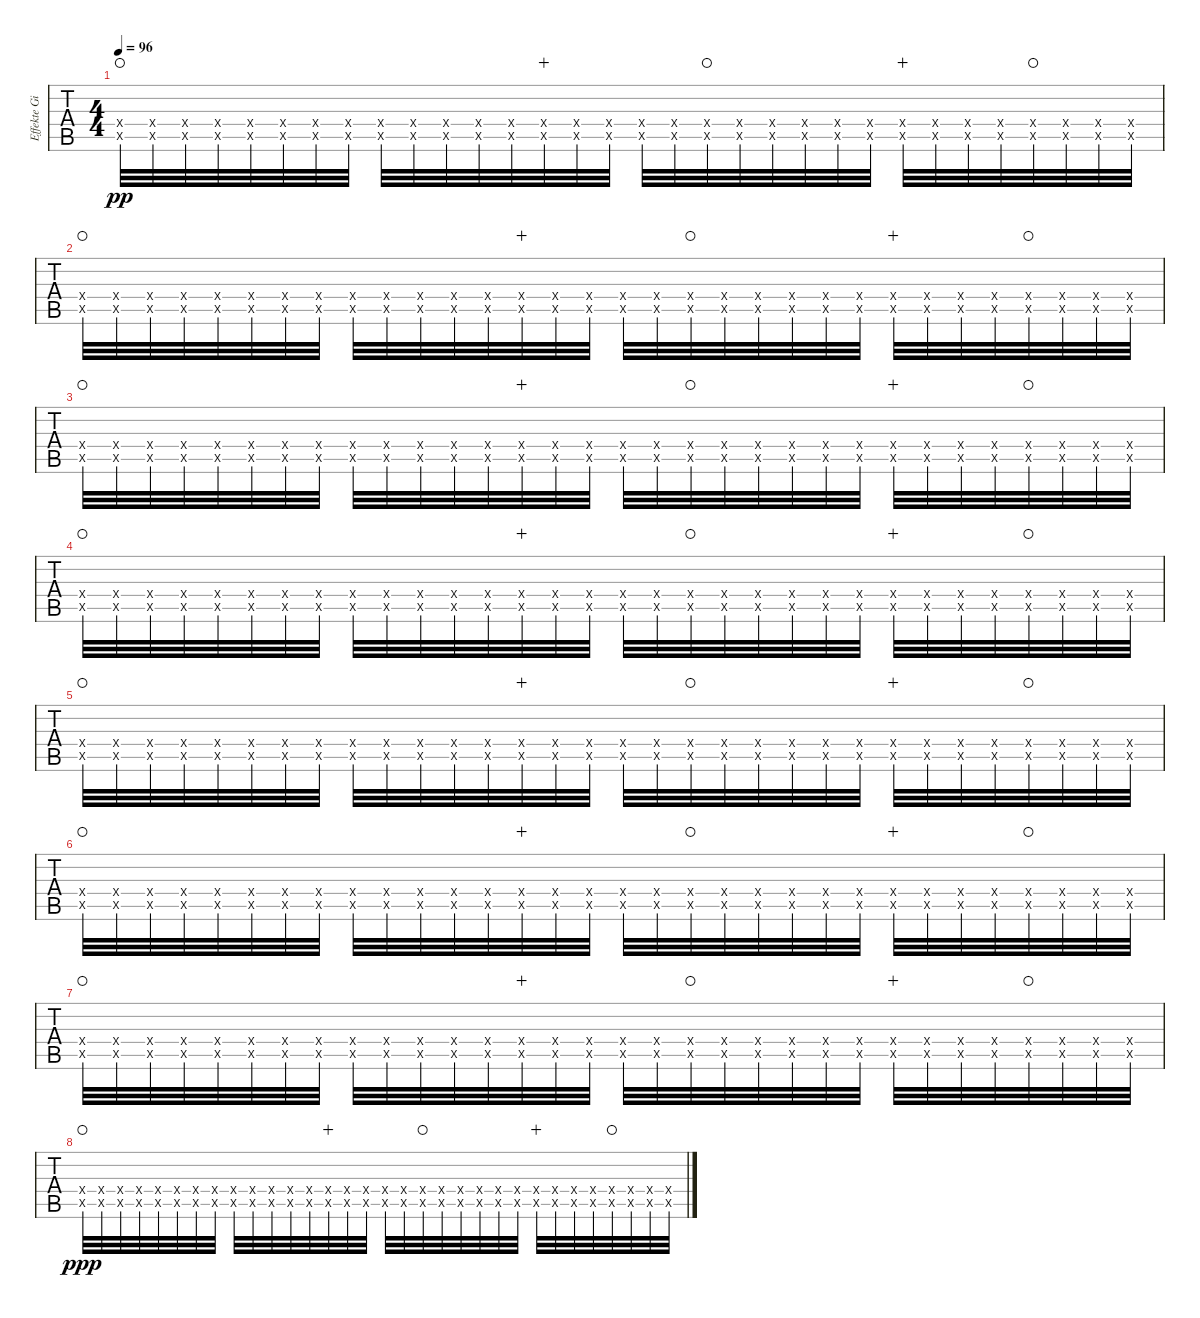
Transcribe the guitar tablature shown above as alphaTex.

\track ("Effekte Git" "Effekte Gi") {instrument overdrivenguitar}
\staff {tabs}
\tuning (E4 B3 G3 D3 A2 E2) {hide}
\ts (4 4)
\tempo 96
\clef g2
\ks c
(0.4{x} 0.5{x}).32{dy pp waho} (0.4{x} 0.5{x}).32 (0.4{x} 0.5{x}).32 (0.4{x} 0.5{x}).32 (0.4{x} 0.5{x}).32 (0.4{x} 0.5{x}).32 (0.4{x} 0.5{x}).32 (0.4{x} 0.5{x}).32 (0.4{x} 0.5{x}).32 (0.4{x} 0.5{x}).32 (0.4{x} 0.5{x}).32 (0.4{x} 0.5{x}).32 (0.4{x} 0.5{x}).32 (0.4{x} 0.5{x}).32{wahc} (0.4{x} 0.5{x}).32 (0.4{x} 0.5{x}).32 (0.4{x} 0.5{x}).32 (0.4{x} 0.5{x}).32 (0.4{x} 0.5{x}).32{waho} (0.4{x} 0.5{x}).32 (0.4{x} 0.5{x}).32 (0.4{x} 0.5{x}).32 (0.4{x} 0.5{x}).32 (0.4{x} 0.5{x}).32 (0.4{x} 0.5{x}).32{wahc} (0.4{x} 0.5{x}).32 (0.4{x} 0.5{x}).32 (0.4{x} 0.5{x}).32 (0.4{x} 0.5{x}).32{waho} (0.4{x} 0.5{x}).32 (0.4{x} 0.5{x}).32 (0.4{x} 0.5{x}).32 |
(0.4{x} 0.5{x}).32{waho} (0.4{x} 0.5{x}).32 (0.4{x} 0.5{x}).32 (0.4{x} 0.5{x}).32 (0.4{x} 0.5{x}).32 (0.4{x} 0.5{x}).32 (0.4{x} 0.5{x}).32 (0.4{x} 0.5{x}).32 (0.4{x} 0.5{x}).32 (0.4{x} 0.5{x}).32 (0.4{x} 0.5{x}).32 (0.4{x} 0.5{x}).32 (0.4{x} 0.5{x}).32 (0.4{x} 0.5{x}).32{wahc} (0.4{x} 0.5{x}).32 (0.4{x} 0.5{x}).32 (0.4{x} 0.5{x}).32 (0.4{x} 0.5{x}).32 (0.4{x} 0.5{x}).32{waho} (0.4{x} 0.5{x}).32 (0.4{x} 0.5{x}).32 (0.4{x} 0.5{x}).32 (0.4{x} 0.5{x}).32 (0.4{x} 0.5{x}).32 (0.4{x} 0.5{x}).32{wahc} (0.4{x} 0.5{x}).32 (0.4{x} 0.5{x}).32 (0.4{x} 0.5{x}).32 (0.4{x} 0.5{x}).32{waho} (0.4{x} 0.5{x}).32 (0.4{x} 0.5{x}).32 (0.4{x} 0.5{x}).32 |
(0.4{x} 0.5{x}).32{waho} (0.4{x} 0.5{x}).32 (0.4{x} 0.5{x}).32 (0.4{x} 0.5{x}).32 (0.4{x} 0.5{x}).32 (0.4{x} 0.5{x}).32 (0.4{x} 0.5{x}).32 (0.4{x} 0.5{x}).32 (0.4{x} 0.5{x}).32 (0.4{x} 0.5{x}).32 (0.4{x} 0.5{x}).32 (0.4{x} 0.5{x}).32 (0.4{x} 0.5{x}).32 (0.4{x} 0.5{x}).32{wahc} (0.4{x} 0.5{x}).32 (0.4{x} 0.5{x}).32 (0.4{x} 0.5{x}).32 (0.4{x} 0.5{x}).32 (0.4{x} 0.5{x}).32{waho} (0.4{x} 0.5{x}).32 (0.4{x} 0.5{x}).32 (0.4{x} 0.5{x}).32 (0.4{x} 0.5{x}).32 (0.4{x} 0.5{x}).32 (0.4{x} 0.5{x}).32{wahc} (0.4{x} 0.5{x}).32 (0.4{x} 0.5{x}).32 (0.4{x} 0.5{x}).32 (0.4{x} 0.5{x}).32{waho} (0.4{x} 0.5{x}).32 (0.4{x} 0.5{x}).32 (0.4{x} 0.5{x}).32 |
(0.4{x} 0.5{x}).32{waho} (0.4{x} 0.5{x}).32 (0.4{x} 0.5{x}).32 (0.4{x} 0.5{x}).32 (0.4{x} 0.5{x}).32 (0.4{x} 0.5{x}).32 (0.4{x} 0.5{x}).32 (0.4{x} 0.5{x}).32 (0.4{x} 0.5{x}).32 (0.4{x} 0.5{x}).32 (0.4{x} 0.5{x}).32 (0.4{x} 0.5{x}).32 (0.4{x} 0.5{x}).32 (0.4{x} 0.5{x}).32{wahc} (0.4{x} 0.5{x}).32 (0.4{x} 0.5{x}).32 (0.4{x} 0.5{x}).32 (0.4{x} 0.5{x}).32 (0.4{x} 0.5{x}).32{waho} (0.4{x} 0.5{x}).32 (0.4{x} 0.5{x}).32 (0.4{x} 0.5{x}).32 (0.4{x} 0.5{x}).32 (0.4{x} 0.5{x}).32 (0.4{x} 0.5{x}).32{wahc} (0.4{x} 0.5{x}).32 (0.4{x} 0.5{x}).32 (0.4{x} 0.5{x}).32 (0.4{x} 0.5{x}).32{waho} (0.4{x} 0.5{x}).32 (0.4{x} 0.5{x}).32 (0.4{x} 0.5{x}).32 |
(0.4{x} 0.5{x}).32{waho} (0.4{x} 0.5{x}).32 (0.4{x} 0.5{x}).32 (0.4{x} 0.5{x}).32 (0.4{x} 0.5{x}).32 (0.4{x} 0.5{x}).32 (0.4{x} 0.5{x}).32 (0.4{x} 0.5{x}).32 (0.4{x} 0.5{x}).32 (0.4{x} 0.5{x}).32 (0.4{x} 0.5{x}).32 (0.4{x} 0.5{x}).32 (0.4{x} 0.5{x}).32 (0.4{x} 0.5{x}).32{wahc} (0.4{x} 0.5{x}).32 (0.4{x} 0.5{x}).32 (0.4{x} 0.5{x}).32 (0.4{x} 0.5{x}).32 (0.4{x} 0.5{x}).32{waho} (0.4{x} 0.5{x}).32 (0.4{x} 0.5{x}).32 (0.4{x} 0.5{x}).32 (0.4{x} 0.5{x}).32 (0.4{x} 0.5{x}).32 (0.4{x} 0.5{x}).32{wahc} (0.4{x} 0.5{x}).32 (0.4{x} 0.5{x}).32 (0.4{x} 0.5{x}).32 (0.4{x} 0.5{x}).32{waho} (0.4{x} 0.5{x}).32 (0.4{x} 0.5{x}).32 (0.4{x} 0.5{x}).32 |
(0.4{x} 0.5{x}).32{waho} (0.4{x} 0.5{x}).32 (0.4{x} 0.5{x}).32 (0.4{x} 0.5{x}).32 (0.4{x} 0.5{x}).32 (0.4{x} 0.5{x}).32 (0.4{x} 0.5{x}).32 (0.4{x} 0.5{x}).32 (0.4{x} 0.5{x}).32 (0.4{x} 0.5{x}).32 (0.4{x} 0.5{x}).32 (0.4{x} 0.5{x}).32 (0.4{x} 0.5{x}).32 (0.4{x} 0.5{x}).32{wahc} (0.4{x} 0.5{x}).32 (0.4{x} 0.5{x}).32 (0.4{x} 0.5{x}).32 (0.4{x} 0.5{x}).32 (0.4{x} 0.5{x}).32{waho} (0.4{x} 0.5{x}).32 (0.4{x} 0.5{x}).32 (0.4{x} 0.5{x}).32 (0.4{x} 0.5{x}).32 (0.4{x} 0.5{x}).32 (0.4{x} 0.5{x}).32{wahc} (0.4{x} 0.5{x}).32 (0.4{x} 0.5{x}).32 (0.4{x} 0.5{x}).32 (0.4{x} 0.5{x}).32{waho} (0.4{x} 0.5{x}).32 (0.4{x} 0.5{x}).32 (0.4{x} 0.5{x}).32 |
(0.4{x} 0.5{x}).32{waho} (0.4{x} 0.5{x}).32 (0.4{x} 0.5{x}).32 (0.4{x} 0.5{x}).32 (0.4{x} 0.5{x}).32 (0.4{x} 0.5{x}).32 (0.4{x} 0.5{x}).32 (0.4{x} 0.5{x}).32 (0.4{x} 0.5{x}).32 (0.4{x} 0.5{x}).32 (0.4{x} 0.5{x}).32 (0.4{x} 0.5{x}).32 (0.4{x} 0.5{x}).32 (0.4{x} 0.5{x}).32{wahc} (0.4{x} 0.5{x}).32 (0.4{x} 0.5{x}).32 (0.4{x} 0.5{x}).32 (0.4{x} 0.5{x}).32 (0.4{x} 0.5{x}).32{waho} (0.4{x} 0.5{x}).32 (0.4{x} 0.5{x}).32 (0.4{x} 0.5{x}).32 (0.4{x} 0.5{x}).32 (0.4{x} 0.5{x}).32 (0.4{x} 0.5{x}).32{wahc} (0.4{x} 0.5{x}).32 (0.4{x} 0.5{x}).32 (0.4{x} 0.5{x}).32 (0.4{x} 0.5{x}).32{waho} (0.4{x} 0.5{x}).32 (0.4{x} 0.5{x}).32 (0.4{x} 0.5{x}).32 |
(0.4{x} 0.5{x}).32{dy ppp waho} (0.4{x} 0.5{x}).32 (0.4{x} 0.5{x}).32 (0.4{x} 0.5{x}).32 (0.4{x} 0.5{x}).32 (0.4{x} 0.5{x}).32 (0.4{x} 0.5{x}).32 (0.4{x} 0.5{x}).32 (0.4{x} 0.5{x}).32 (0.4{x} 0.5{x}).32 (0.4{x} 0.5{x}).32 (0.4{x} 0.5{x}).32 (0.4{x} 0.5{x}).32 (0.4{x} 0.5{x}).32{wahc} (0.4{x} 0.5{x}).32 (0.4{x} 0.5{x}).32 (0.4{x} 0.5{x}).32 (0.4{x} 0.5{x}).32 (0.4{x} 0.5{x}).32{waho} (0.4{x} 0.5{x}).32 (0.4{x} 0.5{x}).32 (0.4{x} 0.5{x}).32 (0.4{x} 0.5{x}).32 (0.4{x} 0.5{x}).32 (0.4{x} 0.5{x}).32{wahc} (0.4{x} 0.5{x}).32 (0.4{x} 0.5{x}).32 (0.4{x} 0.5{x}).32 (0.4{x} 0.5{x}).32{waho} (0.4{x} 0.5{x}).32 (0.4{x} 0.5{x}).32 (0.4{x} 0.5{x}).32
